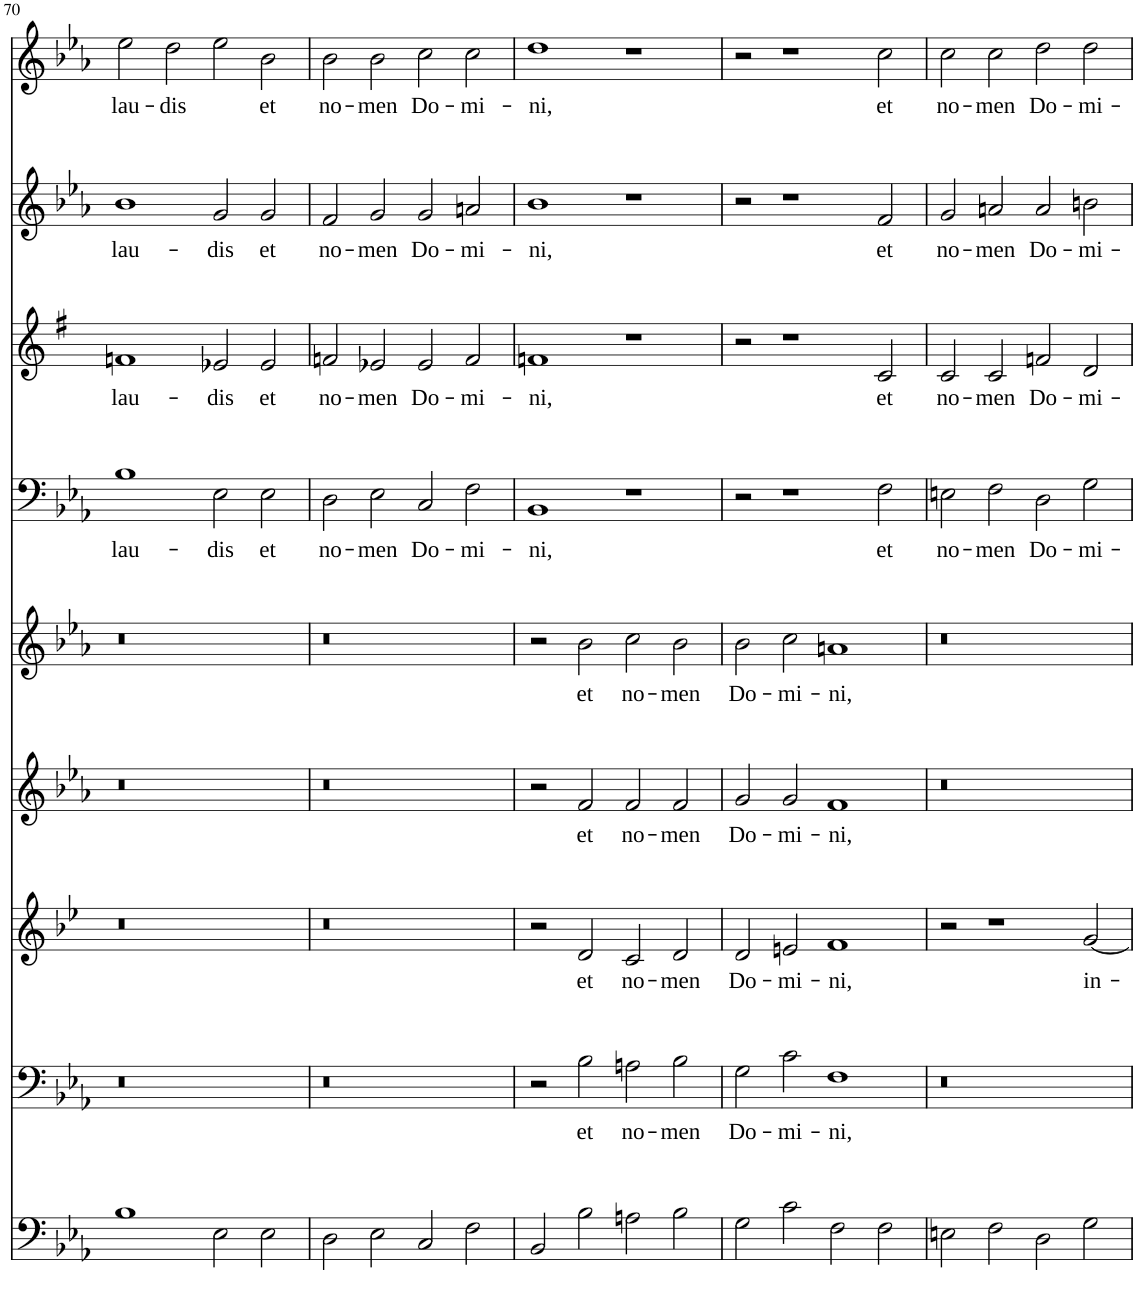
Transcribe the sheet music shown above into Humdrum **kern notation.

**kern	**kern	**text	**kern	**text	**kern	**text	**kern	**text	**kern	**text	**kern	**text	**kern	**text	**kern	**text
*part9	*part8	*part8	*part7	*part7	*part6	*part6	*part5	*part5	*part4	*part4	*part3	*part3	*part2	*part2	*part1	*part1
*staff9	*staff8	*staff8	*staff7	*staff7	*staff6	*staff6	*staff5	*staff5	*staff4	*staff4	*staff3	*staff3	*staff2	*staff2	*staff1	*staff1
*I"Violoncello	*I"Bass	*	*I"Tenor	*	*I"Tenor	*	*I"Soprano	*	*I"Bass	*	*I"Tenor	*	*I"Alto	*	*I"Soprano	*
!!LO:PB:g=z
*clefF4	*clefF4	*	*clefG2	*	*clefG2	*	*clefG2	*	*clefF4	*	*clefG2	*	*clefG2	*	*clefG2	*
*k[b-e-a-]	*k[b-e-a-]	*	*k[b-e-]	*	*k[b-e-a-]	*	*k[b-e-a-]	*	*k[b-e-a-]	*	*k[f#]	*	*k[b-e-a-]	*	*k[b-e-a-]	*
*M4/2	*M4/2	*	*M4/2	*	*M4/2	*	*M4/2	*	*M4/2	*	*M4/2	*	*M4/2	*	*M4/2	*
=70	=70	=70	=70	=70	=70	=70	=70	=70	=70	=70	=70	=70	=70	=70	=70	=70
!	!	!	!	!	!	!	!	!	!	!LO:LY:b	!	!LO:LY:b	!	!LO:LY:b	!	!LO:LY:b
1B-	0r	.	0r	.	0r	.	0r	.	1B-	lau-	1fn	lau-	1b-	lau-	2ee-\	lau-
!	!	!	!	!	!	!	!	!	!	!	!	!	!	!	!	!LO:LY:b
.	.	.	.	.	.	.	.	.	.	.	.	.	.	.	2dd\	-dis
!	!	!	!	!	!	!	!	!	!	!LO:LY:b	!	!LO:LY:b	!	!LO:LY:b	!	!
2E-\	.	.	.	.	.	.	.	.	2E-\	-dis	2e-X/	-dis	2g/	-dis	2ee-\	.
!	!	!	!	!	!	!	!	!	!	!LO:LY:b	!	!LO:LY:b	!	!LO:LY:b	!	!LO:LY:b
2E-\	.	.	.	.	.	.	.	.	2E-\	et	2e-/	et	2g/	et	2b-\	et
=71	=71	=71	=71	=71	=71	=71	=71	=71	=71	=71	=71	=71	=71	=71	=71	=71
!	!	!	!	!	!	!	!	!	!	!LO:LY:b	!	!LO:LY:b	!	!LO:LY:b	!	!LO:LY:b
2D\	0r	.	0r	.	0r	.	0r	.	2D\	no-	2fn/	no-	2f/	no-	2b-\	no-
!	!	!	!	!	!	!	!	!	!	!LO:LY:b	!	!LO:LY:b	!	!LO:LY:b	!	!LO:LY:b
2E-\	.	.	.	.	.	.	.	.	2E-\	-men	2e-X/	-men	2g/	-men	2b-\	-men
!	!	!	!	!	!	!	!	!	!	!LO:LY:b	!	!LO:LY:b	!	!LO:LY:b	!	!LO:LY:b
2C/	.	.	.	.	.	.	.	.	2C/	Do-	2e-/	Do-	2g/	Do-	2cc\	Do-
!	!	!	!	!	!	!	!	!	!	!LO:LY:b	!	!LO:LY:b	!	!LO:LY:b	!	!LO:LY:b
2F\	.	.	.	.	.	.	.	.	2F\	-mi-	2f/	-mi-	2an/	-mi-	2cc\	-mi-
=72	=72	=72	=72	=72	=72	=72	=72	=72	=72	=72	=72	=72	=72	=72	=72	=72
!	!	!	!	!	!	!	!	!	!	!LO:LY:b	!	!LO:LY:b	!	!LO:LY:b	!	!LO:LY:b
2BB-/	2r	.	2r	.	2r	.	2r	.	1BB-	-ni,	1fn	-ni,	1b-	-ni,	1dd	-ni,
!	!	!LO:LY:b	!	!LO:LY:b	!	!LO:LY:b	!	!LO:LY:b	!	!	!	!	!	!	!	!
2B-\	2B-\	et	2d/	et	2f/	et	2b-\	et	.	.	.	.	.	.	.	.
!	!	!LO:LY:b	!	!LO:LY:b	!	!LO:LY:b	!	!LO:LY:b	!	!	!	!	!	!	!	!
2An\	2An\	no-	2c/	no-	2f/	no-	2cc\	no-	1r	.	1r	.	1r	.	1r	.
!	!	!LO:LY:b	!	!LO:LY:b	!	!LO:LY:b	!	!LO:LY:b	!	!	!	!	!	!	!	!
2B-\	2B-\	-men	2d/	-men	2f/	-men	2b-\	-men	.	.	.	.	.	.	.	.
=73	=73	=73	=73	=73	=73	=73	=73	=73	=73	=73	=73	=73	=73	=73	=73	=73
!	!	!LO:LY:b	!	!LO:LY:b	!	!LO:LY:b	!	!LO:LY:b	!	!	!	!	!	!	!	!
2G\	2G\	Do-	2d/	Do-	2g/	Do-	2b-\	Do-	2r	.	2r	.	2r	.	2r	.
!	!	!LO:LY:b	!	!LO:LY:b	!	!LO:LY:b	!	!LO:LY:b	!	!	!	!	!	!	!	!
2c\	2c\	-mi-	2en/	-mi-	2g/	-mi-	2cc\	-mi-	1r	.	1r	.	1r	.	1r	.
!	!	!LO:LY:b	!	!LO:LY:b	!	!LO:LY:b	!	!LO:LY:b	!	!	!	!	!	!	!	!
2F\	1F	-ni,	1f	-ni,	1f	-ni,	1an	-ni,	.	.	.	.	.	.	.	.
!	!	!	!	!	!	!	!	!	!	!LO:LY:b	!	!LO:LY:b	!	!LO:LY:b	!	!LO:LY:b
2F\	.	.	.	.	.	.	.	.	2F\	et	2c/	et	2f/	et	2cc\	et
=74	=74	=74	=74	=74	=74	=74	=74	=74	=74	=74	=74	=74	=74	=74	=74	=74
!	!	!	!	!	!	!	!	!	!	!LO:LY:b	!	!LO:LY:b	!	!LO:LY:b	!	!LO:LY:b
2En\	0r	.	2r	.	0r	.	0r	.	2En\	no-	2c/	no-	2g/	no-	2cc\	no-
!	!	!	!	!	!	!	!	!	!	!LO:LY:b	!	!LO:LY:b	!	!LO:LY:b	!	!LO:LY:b
2F\	.	.	1r	.	.	.	.	.	2F\	-men	2c/	-men	2an/	-men	2cc\	-men
!	!	!	!	!	!	!	!	!	!	!LO:LY:b	!	!LO:LY:b	!	!LO:LY:b	!	!LO:LY:b
2D\	.	.	.	.	.	.	.	.	2D\	Do-	2fn/	Do-	2a/	Do-	2dd\	Do-
!	!	!	!	!LO:LY:b	!	!	!	!	!	!LO:LY:b	!	!LO:LY:b	!	!LO:LY:b	!	!LO:LY:b
2G\	.	.	[2g/	in-	.	.	.	.	2G\	-mi-	2d/	-mi-	2bn\	-mi-	2dd\	-mi-
=	=	=	=	=	=	=	=	=	=	=	=	=	=	=	=	=
*-	*-	*-	*-	*-	*-	*-	*-	*-	*-	*-	*-	*-	*-	*-	*-	*-
